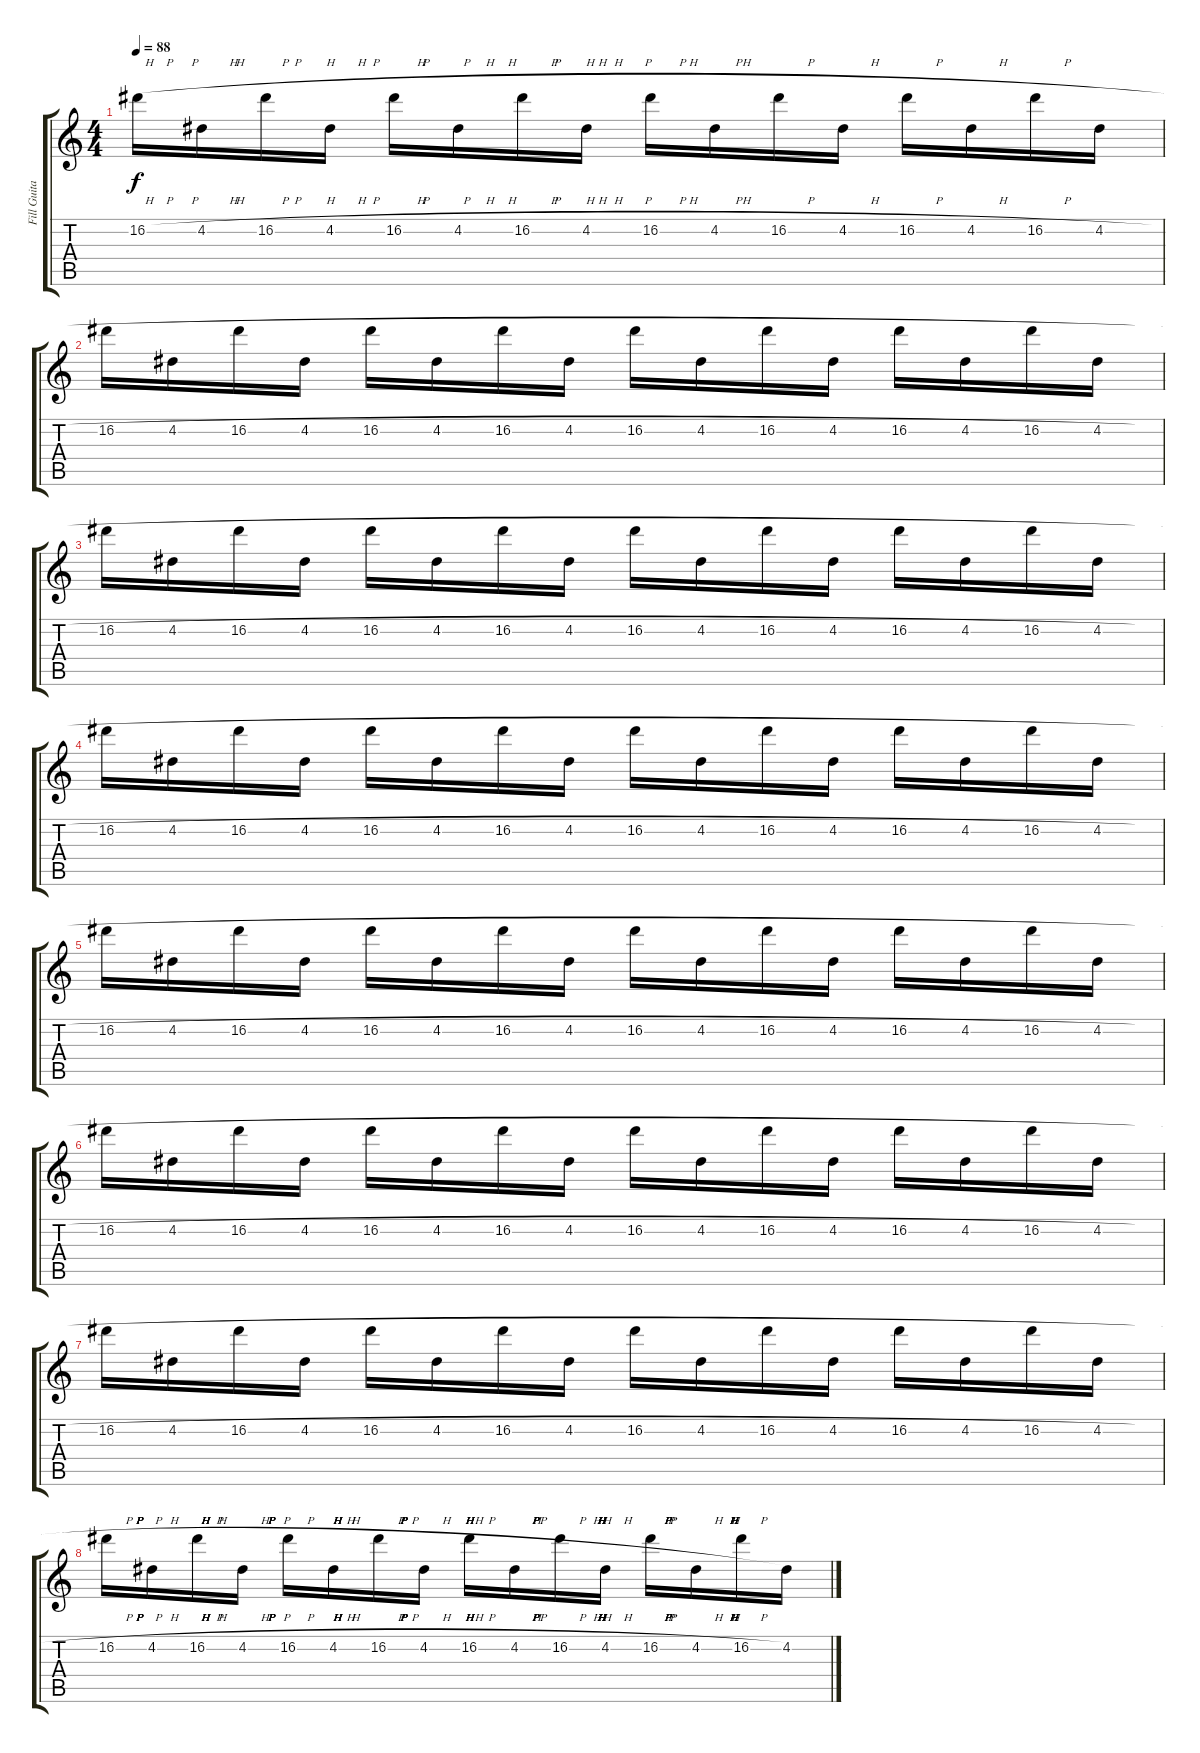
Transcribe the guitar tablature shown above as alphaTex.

\track ("Fill Guitar" "Fill Guita") {instrument overdrivenguitar}
\staff {score tabs}
\tuning (E4 B3 G3 D3 A2 D2) {hide}
\ts (4 4)
\tempo 88
\clef g2
\ks c
16.2{h}.16{dy f} 4.2{h}.16 16.2{h}.16 4.2{h}.16 16.2{h}.16 4.2{h}.16 16.2{h}.16 4.2{h}.16 16.2{h}.16 4.2{h}.16 16.2{h}.16 4.2{h}.16 16.2{h}.16 4.2{h}.16 16.2{h}.16 4.2{h}.16 |
16.2{h}.16 4.2{h}.16 16.2{h}.16 4.2{h}.16 16.2{h}.16 4.2{h}.16 16.2{h}.16 4.2{h}.16 16.2{h}.16 4.2{h}.16 16.2{h}.16 4.2{h}.16 16.2{h}.16 4.2{h}.16 16.2{h}.16 4.2{h}.16 |
16.2{h}.16 4.2{h}.16 16.2{h}.16 4.2{h}.16 16.2{h}.16 4.2{h}.16 16.2{h}.16 4.2{h}.16 16.2{h}.16 4.2{h}.16 16.2{h}.16 4.2{h}.16 16.2{h}.16 4.2{h}.16 16.2{h}.16 4.2{h}.16 |
16.2{h}.16 4.2{h}.16 16.2{h}.16 4.2{h}.16 16.2{h}.16 4.2{h}.16 16.2{h}.16 4.2{h}.16 16.2{h}.16 4.2{h}.16 16.2{h}.16 4.2{h}.16 16.2{h}.16 4.2{h}.16 16.2{h}.16 4.2{h}.16 |
16.2{h}.16 4.2{h}.16 16.2{h}.16 4.2{h}.16 16.2{h}.16 4.2{h}.16 16.2{h}.16 4.2{h}.16 16.2{h}.16 4.2{h}.16 16.2{h}.16 4.2{h}.16 16.2{h}.16 4.2{h}.16 16.2{h}.16 4.2{h}.16 |
16.2{h}.16 4.2{h}.16 16.2{h}.16 4.2{h}.16 16.2{h}.16 4.2{h}.16 16.2{h}.16 4.2{h}.16 16.2{h}.16 4.2{h}.16 16.2{h}.16 4.2{h}.16 16.2{h}.16 4.2{h}.16 16.2{h}.16 4.2{h}.16 |
16.2{h}.16 4.2{h}.16 16.2{h}.16 4.2{h}.16 16.2{h}.16 4.2{h}.16 16.2{h}.16 4.2{h}.16 16.2{h}.16 4.2{h}.16 16.2{h}.16 4.2{h}.16 16.2{h}.16 4.2{h}.16 16.2{h}.16 4.2{h}.16 |
16.2{h}.16 4.2{h}.16 16.2{h}.16 4.2{h}.16 16.2{h}.16 4.2{h}.16 16.2{h}.16 4.2{h}.16 16.2{h}.16 4.2{h}.16 16.2{h}.16 4.2{h}.16 16.2{h}.16 4.2{h}.16 16.2{h}.16 4.2{h}.16
